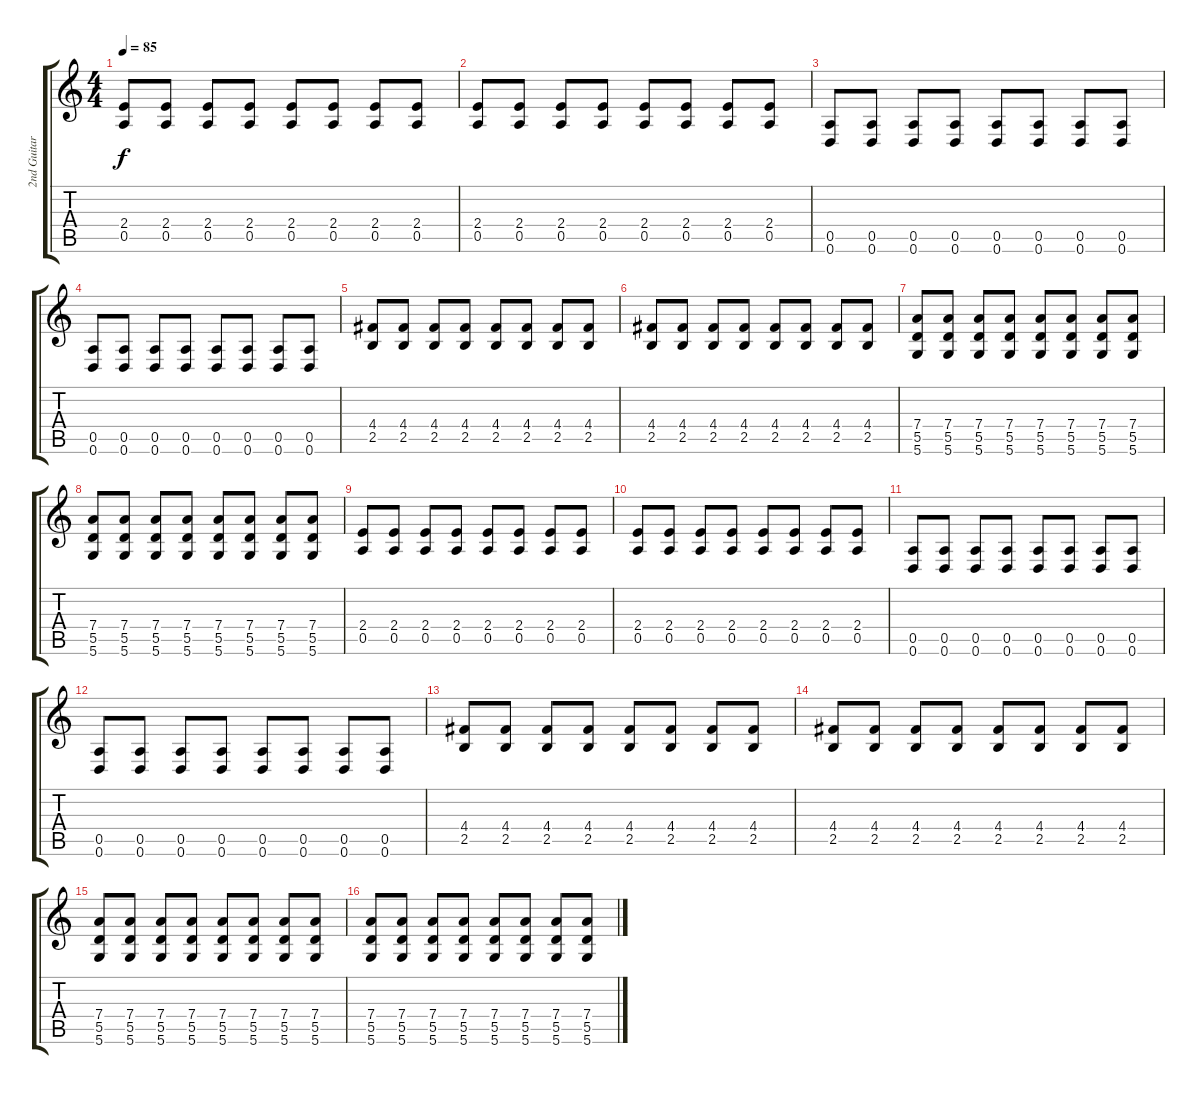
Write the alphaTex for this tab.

\track ("2nd Guitar" "2nd Guitar") {instrument acousticguitarnylon}
\staff {score tabs}
\tuning (E4 B3 G3 D3 A2 D2) {hide}
\ts (4 4)
\tempo 85
\clef g2
\ks c
(2.4 0.5).8{dy f} (2.4 0.5).8 (2.4 0.5).8 (2.4 0.5).8 (2.4 0.5).8 (2.4 0.5).8 (2.4 0.5).8 (2.4 0.5).8 |
(2.4 0.5).8 (2.4 0.5).8 (2.4 0.5).8 (2.4 0.5).8 (2.4 0.5).8 (2.4 0.5).8 (2.4 0.5).8 (2.4 0.5).8 |
(0.5 0.6).8 (0.5 0.6).8 (0.5 0.6).8 (0.5 0.6).8 (0.5 0.6).8 (0.5 0.6).8 (0.5 0.6).8 (0.5 0.6).8 |
(0.5 0.6).8 (0.5 0.6).8 (0.5 0.6).8 (0.5 0.6).8 (0.5 0.6).8 (0.5 0.6).8 (0.5 0.6).8 (0.5 0.6).8 |
(4.4 2.5).8 (4.4 2.5).8 (4.4 2.5).8 (4.4 2.5).8 (4.4 2.5).8 (4.4 2.5).8 (4.4 2.5).8 (4.4 2.5).8 |
(4.4 2.5).8 (4.4 2.5).8 (4.4 2.5).8 (4.4 2.5).8 (4.4 2.5).8 (4.4 2.5).8 (4.4 2.5).8 (4.4 2.5).8 |
(7.4 5.5 5.6).8 (7.4 5.5 5.6).8 (7.4 5.5 5.6).8 (7.4 5.5 5.6).8 (7.4 5.5 5.6).8 (7.4 5.5 5.6).8 (7.4 5.5 5.6).8 (7.4 5.5 5.6).8 |
(7.4 5.5 5.6).8 (7.4 5.5 5.6).8 (7.4 5.5 5.6).8 (7.4 5.5 5.6).8 (7.4 5.5 5.6).8 (7.4 5.5 5.6).8 (7.4 5.5 5.6).8 (7.4 5.5 5.6).8 |
(2.4 0.5).8 (2.4 0.5).8 (2.4 0.5).8 (2.4 0.5).8 (2.4 0.5).8 (2.4 0.5).8 (2.4 0.5).8 (2.4 0.5).8 |
(2.4 0.5).8 (2.4 0.5).8 (2.4 0.5).8 (2.4 0.5).8 (2.4 0.5).8 (2.4 0.5).8 (2.4 0.5).8 (2.4 0.5).8 |
(0.5 0.6).8 (0.5 0.6).8 (0.5 0.6).8 (0.5 0.6).8 (0.5 0.6).8 (0.5 0.6).8 (0.5 0.6).8 (0.5 0.6).8 |
(0.5 0.6).8 (0.5 0.6).8 (0.5 0.6).8 (0.5 0.6).8 (0.5 0.6).8 (0.5 0.6).8 (0.5 0.6).8 (0.5 0.6).8 |
(4.4 2.5).8 (4.4 2.5).8 (4.4 2.5).8 (4.4 2.5).8 (4.4 2.5).8 (4.4 2.5).8 (4.4 2.5).8 (4.4 2.5).8 |
(4.4 2.5).8 (4.4 2.5).8 (4.4 2.5).8 (4.4 2.5).8 (4.4 2.5).8 (4.4 2.5).8 (4.4 2.5).8 (4.4 2.5).8 |
(7.4 5.5 5.6).8 (7.4 5.5 5.6).8 (7.4 5.5 5.6).8 (7.4 5.5 5.6).8 (7.4 5.5 5.6).8 (7.4 5.5 5.6).8 (7.4 5.5 5.6).8 (7.4 5.5 5.6).8 |
(7.4 5.5 5.6).8 (7.4 5.5 5.6).8 (7.4 5.5 5.6).8 (7.4 5.5 5.6).8 (7.4 5.5 5.6).8 (7.4 5.5 5.6).8 (7.4 5.5 5.6).8 (7.4 5.5 5.6).8
